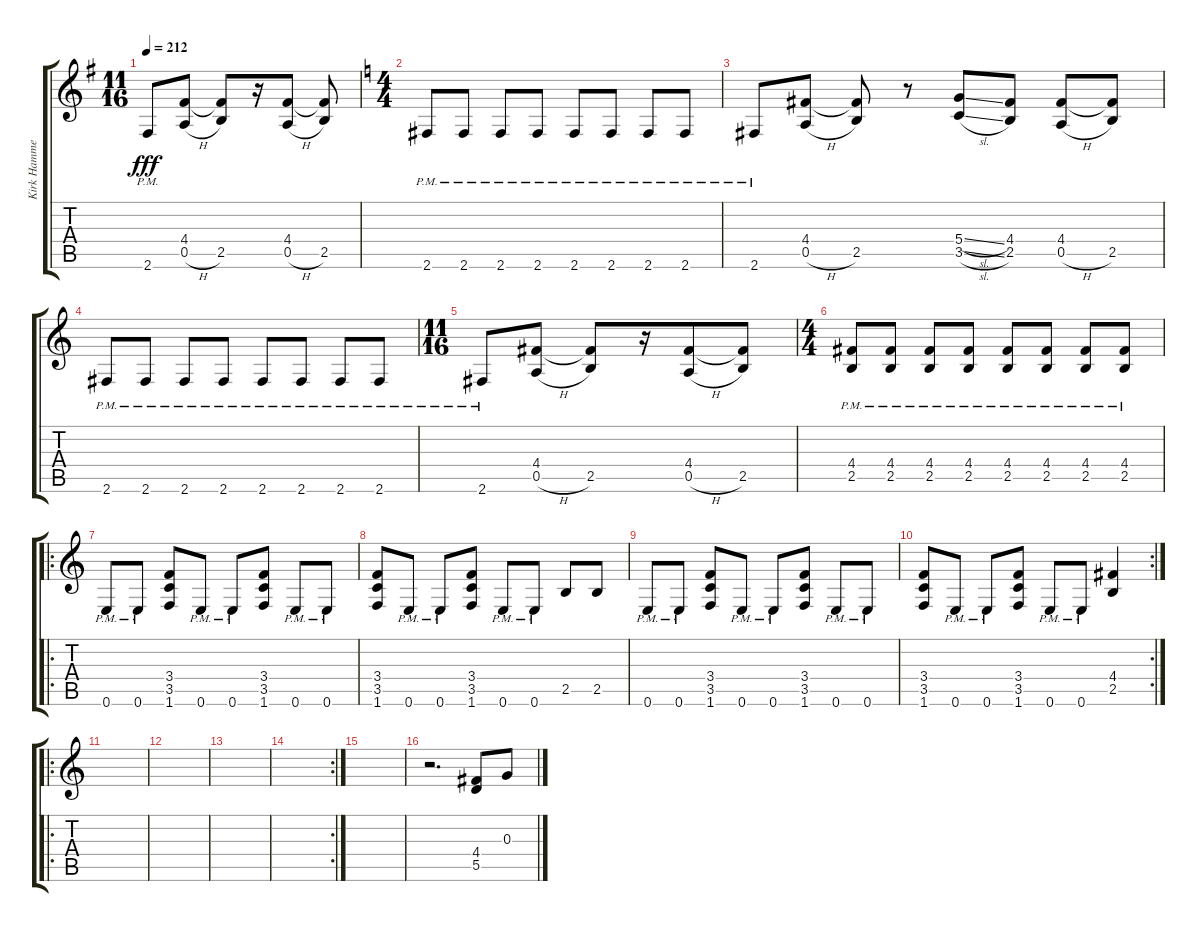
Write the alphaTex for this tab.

\track ("Kirk Hammett" "Kirk Hamme") {instrument distortionguitar}
\staff {score tabs}
\tuning (E4 B3 G3 D3 A2 E2) {hide}
\ts (11 16)
\tempo 212
\clef g2
\ks g
2.6{pm}.8{dy fff} (4.4 0.5{h}).8 (4.4{t} 2.5).8 r.16 (4.4 0.5{h}).8 (4.4{t} 2.5).8 |
\ts (4 4)
\ks c
2.6{pm}.8 2.6{pm}.8 2.6{pm}.8 2.6{pm}.8 2.6{pm}.8 2.6{pm}.8 2.6{pm}.8 2.6{pm}.8 |
2.6{pm}.8 (4.4 0.5{h}).8 (4.4{t} 2.5).8 r.8 (5.4{sl} 3.5{sl}).8 (4.4 2.5).8 (4.4 0.5{h}).8 (4.4{t} 2.5).8 |
2.6{pm}.8 2.6{pm}.8 2.6{pm}.8 2.6{pm}.8 2.6{pm}.8 2.6{pm}.8 2.6{pm}.8 2.6{pm}.8 |
\ts (11 16)
2.6{pm}.8 (4.4 0.5{h}).8 (4.4{t} 2.5).8 r.16 (4.4 0.5{h}).8{beam merge} (4.4{t} 2.5).8 |
\ts (4 4)
(4.4{pm} 2.5{pm}).8 (4.4{pm} 2.5{pm}).8 (4.4{pm} 2.5{pm}).8 (4.4{pm} 2.5{pm}).8 (4.4{pm} 2.5{pm}).8 (4.4{pm} 2.5{pm}).8 (4.4{pm} 2.5{pm}).8 (4.4{pm} 2.5{pm}).8 |
\ro
0.6{pm}.8 0.6{pm}.8 (3.4 3.5 1.6).8 0.6{pm}.8 0.6{pm}.8 (3.4 3.5 1.6).8 0.6{pm}.8 0.6{pm}.8 |
(3.4 3.5 1.6).8 0.6{pm}.8 0.6{pm}.8 (3.4 3.5 1.6).8 0.6{pm}.8 0.6{pm}.8 2.5.8 2.5.8 |
0.6{pm}.8 0.6{pm}.8 (3.4 3.5 1.6).8 0.6{pm}.8 0.6{pm}.8 (3.4 3.5 1.6).8 0.6{pm}.8 0.6{pm}.8 |
\rc 2
(3.4 3.5 1.6).8 0.6{pm}.8 0.6{pm}.8 (3.4 3.5 1.6).8 0.6{pm}.8 0.6{pm}.8 (4.4 2.5).4 |
\ro
|
|
|
\rc 2
|
|
r.2{d volume 12 instrument distortionguitar} (4.4 5.5).8 0.3.8
